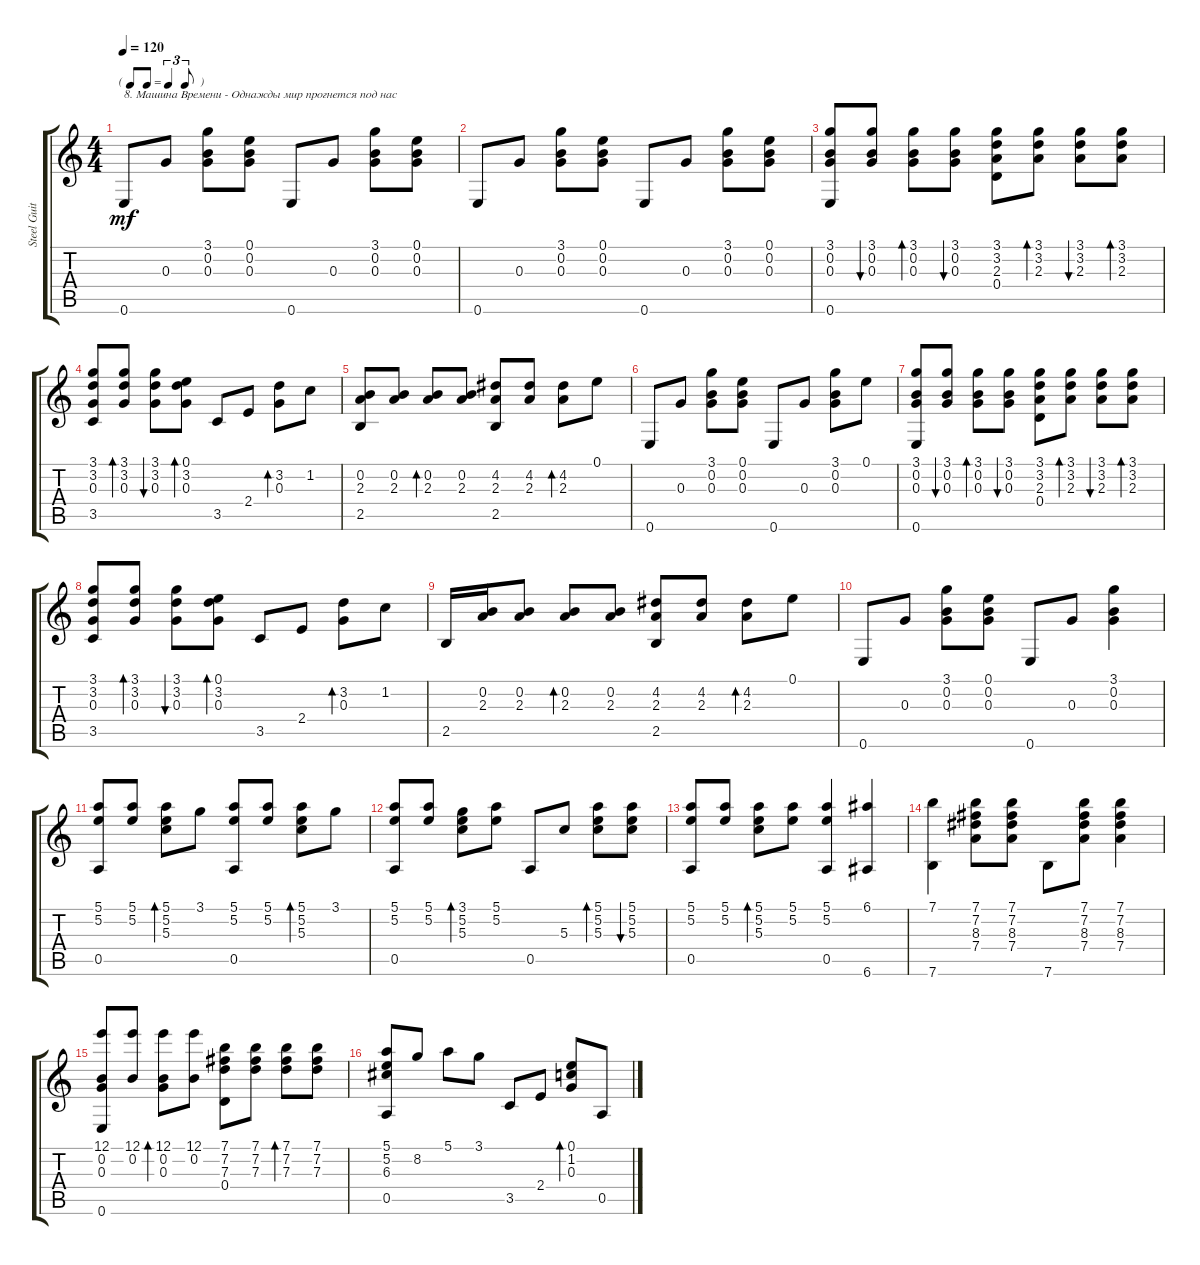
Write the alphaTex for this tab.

\track ("Steel Guitar" "Steel Guit") {instrument acousticguitarsteel}
\staff {score tabs}
\tuning (E4 B3 G3 D3 A2 E2) {hide}
\ts (4 4)
\tf triplet8th
\tempo 120
\clef g2
\ks c
0.6.8{txt "8. Машина Времени - Однажды мир прогнется под нас" dy mf} 0.3.8 (3.1 0.2 0.3).8 (0.1 0.2 0.3).8 0.6.8 0.3.8 (3.1 0.2 0.3).8 (0.1 0.2 0.3).8 |
0.6.8 0.3.8 (3.1 0.2 0.3).8 (0.1 0.2 0.3).8 0.6.8 0.3.8 (3.1 0.2 0.3).8 (0.1 0.2 0.3).8 |
(3.1 0.2 0.3 0.6).8 (3.1 0.2 0.3).8{bu 30} (3.1 0.2 0.3).8{bd 30} (3.1 0.2 0.3).8{bu 30} (3.1 3.2 2.3 0.4).8 (3.1 3.2 2.3).8{bd 30} (3.1 3.2 2.3).8{bu 30} (3.1 3.2 2.3).8{bd 30} |
(3.1 3.2 0.3 3.5).8 (3.1 3.2 0.3).8{bd 30} (3.1 3.2 0.3).8{bu 30} (0.1 3.2 0.3).8{bd 30} 3.5.8 2.4.8 (3.2 0.3).8{bd 30} 1.2.8 |
(0.2 2.3 2.5).8 (0.2 2.3).8 (0.2 2.3).8{bd 30} (0.2 2.3).8 (4.2 2.3 2.5).8 (4.2 2.3).8 (4.2 2.3).8{bd 30} 0.1.8 |
0.6.8 0.3.8 (3.1 0.2 0.3).8 (0.1 0.2 0.3).8 0.6.8 0.3.8 (3.1 0.2 0.3).8 0.1.8 |
(3.1 0.2 0.3 0.6).8 (3.1 0.2 0.3).8{bu 30} (3.1 0.2 0.3).8{bd 30} (3.1 0.2 0.3).8{bu 30} (3.1 3.2 2.3 0.4).8 (3.1 3.2 2.3).8{bd 30} (3.1 3.2 2.3).8{bu 30} (3.1 3.2 2.3).8{bd 30} |
(3.1 3.2 0.3 3.5).8 (3.1 3.2 0.3).8{bd 30} (3.1 3.2 0.3).8{bu 30} (0.1 3.2 0.3).8{bd 30} 3.5.8 2.4.8 (3.2 0.3).8{bd 30} 1.2.8 |
2.5.16 (0.2 2.3).16 (0.2 2.3).8 (0.2 2.3).8{bd 30} (0.2 2.3).8 (4.2 2.3 2.5).8 (4.2 2.3).8 (4.2 2.3).8{bd 30} 0.1.8 |
0.6.8 0.3.8 (3.1 0.2 0.3).8 (0.1 0.2 0.3).8 0.6.8 0.3.8 (3.1 0.2 0.3).4 |
(5.1 5.2 0.5).8 (5.1 5.2).8 (5.1 5.2 5.3).8{bd 30} 3.1.8 (5.1 5.2 0.5).8 (5.1 5.2).8 (5.1 5.2 5.3).8{bd 30} 3.1.8 |
(5.1 5.2 0.5).8 (5.1 5.2).8 (3.1 5.2 5.3).8{bd 30} (5.1 5.2).8 0.5.8 5.3.8 (5.1 5.2 5.3).8{bd 30} (5.1 5.2 5.3).8{bu 30} |
(5.1 5.2 0.5).8 (5.1 5.2).8 (5.1 5.2 5.3).8{bd 30} (5.1 5.2).8 (5.1 5.2 0.5).4 (6.1 6.6).4 |
(7.1 7.6).4 (7.1 7.2 8.3 7.4).8 (7.1 7.2 8.3 7.4).8 7.6.8 (7.1 7.2 8.3 7.4).8 (7.1 7.2 8.3 7.4).4 |
(12.1 0.2 0.3 0.6).8 (12.1 0.2).8 (12.1 0.2 0.3).8{bd 30} (12.1 0.2).8 (7.1 7.2 7.3 0.4).8 (7.1 7.2 7.3).8 (7.1 7.2 7.3).8{bd 30} (7.1 7.2 7.3).8 |
(5.1 5.2 6.3 0.5).8 8.2.8 5.1.8 3.1.8 3.5.8 2.4.8 (0.1 1.2 0.3).8{bd 30} 0.5.8
